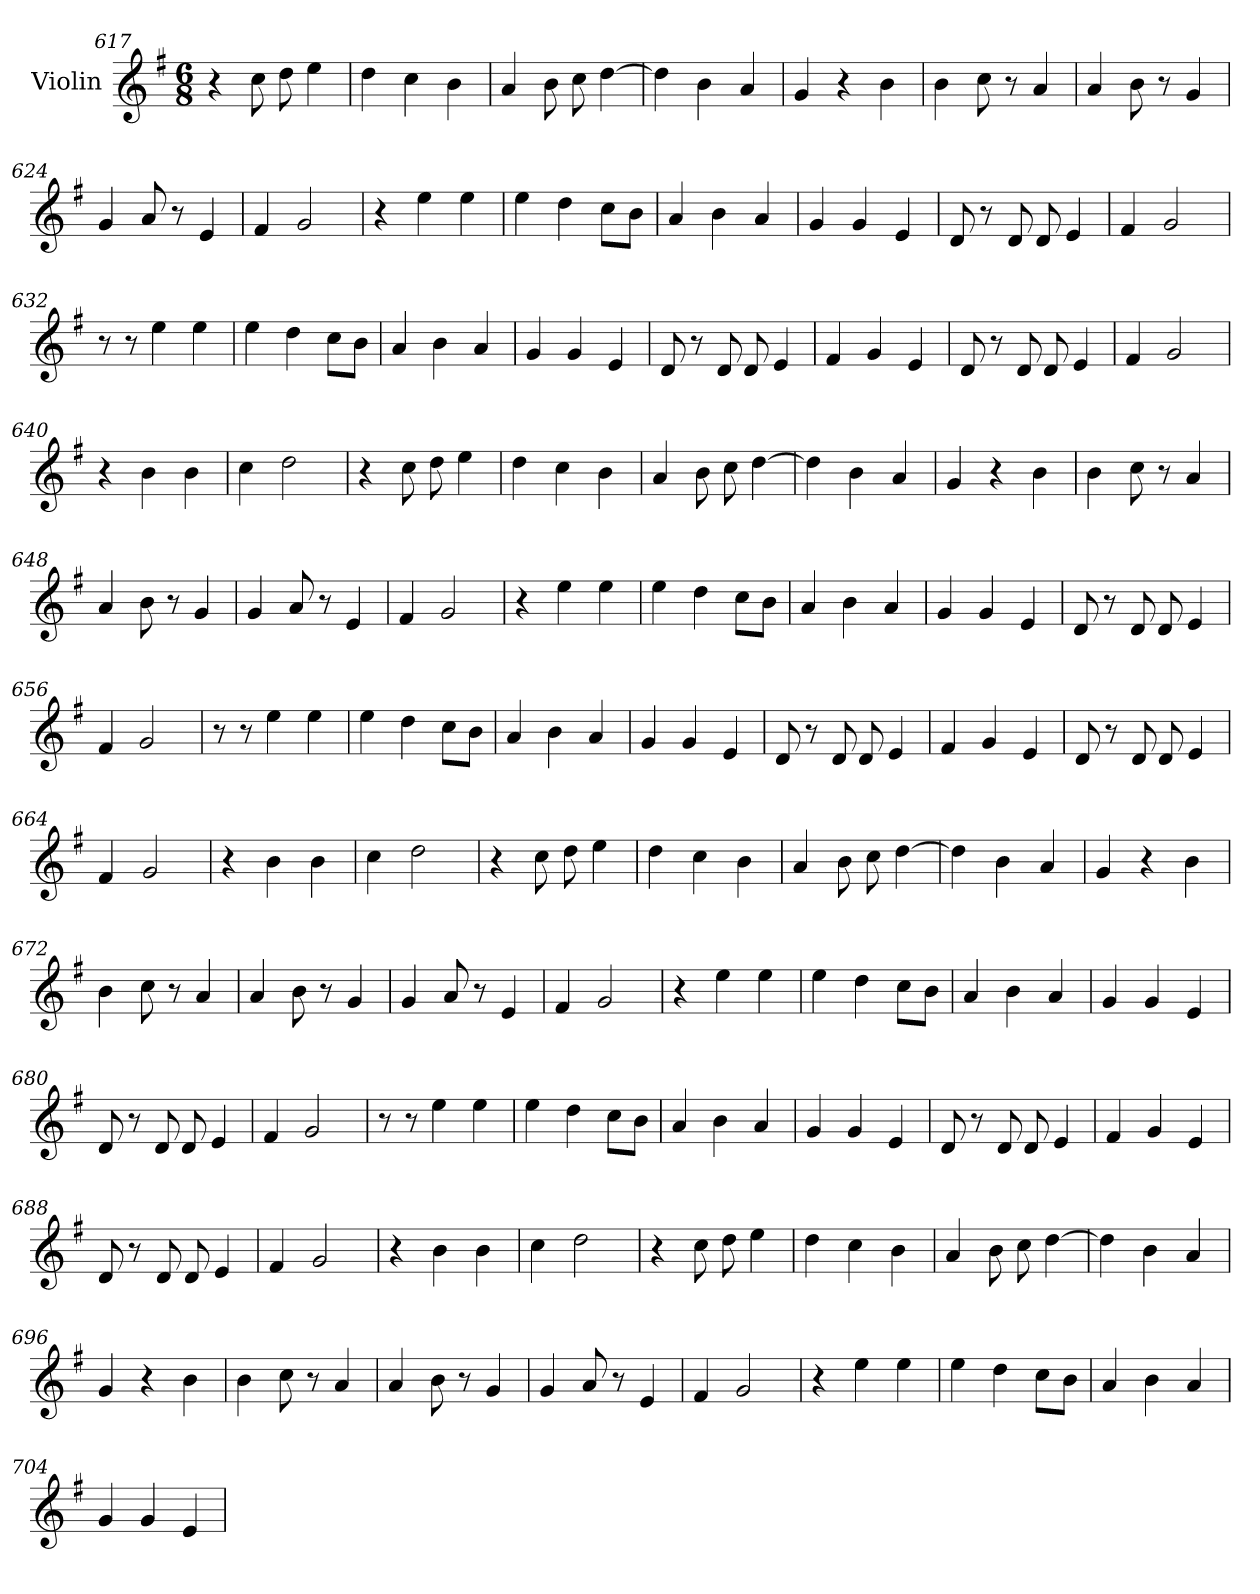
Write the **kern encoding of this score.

**kern
*part1
*staff1
*I"Violin
*clefG2
*k[f#]
*G:
*M6/8
=617
4r
8cc\
8dd\
4ee\
!!LO:PB:g=z
=618
4dd\
4cc\
4b\
=619
4a/
8b\
8cc\
[4dd\
=620
4dd\]
4b\
4a/
=621
4g/
4r
4b\
=622
4b\
8cc\
8r
4a/
=623
4a/
8b\
8r
4g/
=624
4g/
8a/
8r
4e/
!!LO:LB:g=z
=625
4f#/
2g/
=626
4r
4ee\
4ee\
=627
4ee\
4dd\
8cc\L
8b\J
=628
4a/
4b\
4a/
=629
4g/
4g/
4e/
=630
8d/
8r
8d/
8d/
4e/
=631
4f#/
2g/
!!LO:LB:g=z
=632
8r
8r
4ee\
4ee\
=633
4ee\
4dd\
8cc\L
8b\J
=634
4a/
4b\
4a/
=635
4g/
4g/
4e/
=636
8d/
8r
8d/
8d/
4e/
=637
4f#/
4g/
4e/
!!LO:LB:g=z
=638
8d/
8r
8d/
8d/
4e/
=639
4f#/
2g/
=640
4r
4b\
4b\
=641
4cc\
2dd\
=642
4r
8cc\
8dd\
4ee\
=643
4dd\
4cc\
4b\
=644
4a/
8b\
8cc\
[4dd\
!!LO:LB:g=z
=645
4dd\]
4b\
4a/
=646
4g/
4r
4b\
=647
4b\
8cc\
8r
4a/
=648
4a/
8b\
8r
4g/
=649
4g/
8a/
8r
4e/
=650
4f#/
2g/
=651
4r
4ee\
4ee\
!!LO:LB:g=z
=652
4ee\
4dd\
8cc\L
8b\J
=653
4a/
4b\
4a/
=654
4g/
4g/
4e/
=655
8d/
8r
8d/
8d/
4e/
=656
4f#/
2g/
=657
8r
8r
4ee\
4ee\
=658
4ee\
4dd\
8cc\L
8b\J
!!LO:LB:g=z
=659
4a/
4b\
4a/
=660
4g/
4g/
4e/
=661
8d/
8r
8d/
8d/
4e/
=662
4f#/
4g/
4e/
=663
8d/
8r
8d/
8d/
4e/
=664
4f#/
2g/
=665
4r
4b\
4b\
!!LO:LB:g=z
=666
4cc\
2dd\
=667
4r
8cc\
8dd\
4ee\
=668
4dd\
4cc\
4b\
=669
4a/
8b\
8cc\
[4dd\
=670
4dd\]
4b\
4a/
=671
4g/
4r
4b\
=672
4b\
8cc\
8r
4a/
!!LO:PB:g=z
=673
4a/
8b\
8r
4g/
=674
4g/
8a/
8r
4e/
=675
4f#/
2g/
=676
4r
4ee\
4ee\
=677
4ee\
4dd\
8cc\L
8b\J
=678
4a/
4b\
4a/
=679
4g/
4g/
4e/
!!LO:LB:g=z
=680
8d/
8r
8d/
8d/
4e/
=681
4f#/
2g/
=682
8r
8r
4ee\
4ee\
=683
4ee\
4dd\
8cc\L
8b\J
=684
4a/
4b\
4a/
=685
4g/
4g/
4e/
=686
8d/
8r
8d/
8d/
4e/
!!LO:LB:g=z
=687
4f#/
4g/
4e/
=688
8d/
8r
8d/
8d/
4e/
=689
4f#/
2g/
=690
4r
4b\
4b\
=691
4cc\
2dd\
=692
4r
8cc\
8dd\
4ee\
=693
4dd\
4cc\
4b\
!!LO:LB:g=z
=694
4a/
8b\
8cc\
[4dd\
=695
4dd\]
4b\
4a/
=696
4g/
4r
4b\
=697
4b\
8cc\
8r
4a/
=698
4a/
8b\
8r
4g/
=699
4g/
8a/
8r
4e/
=700
4f#/
2g/
!!LO:LB:g=z
=701
4r
4ee\
4ee\
=702
4ee\
4dd\
8cc\L
8b\J
=703
4a/
4b\
4a/
=704
4g/
4g/
4e/
=
*-
